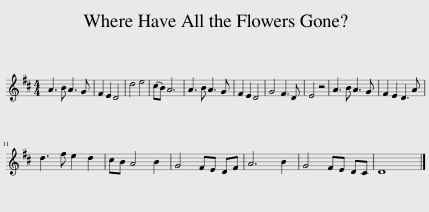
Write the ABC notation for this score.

X:1
L:1/8
M:4/4
I:linebreak $
K:D
V:1 treble
V:1
 A3 B A3 G | F2 E2 D4 | d4 e4 | (cB) A6 | A3 B A3 G | %5
 F2 E2 D4 | G4 F3 D | E4 z4 | A3 B A3 G | F2 E2 D3 A |$ %10
 d3 f e2 d2 | cB A4 B2 | G4 FE DF | A6 B2 | G4 FE DC | %15
 D8 |] %16
